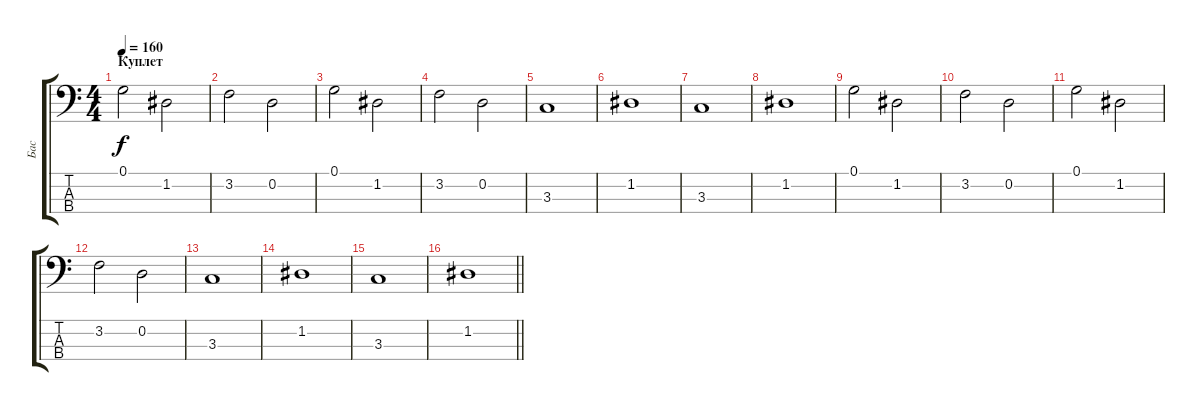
\track ("Бас" "Бас") {instrument electricbassfinger}
\staff {score tabs}
\tuning (G2 D2 A1 E1) {hide}
\ts (4 4)
\section ("" "Куплет")
\tempo 160
\clef f4
\ks c
0.1.2{dy f} 1.2.2 |
3.2.2 0.2.2 |
0.1.2 1.2.2 |
3.2.2 0.2.2 |
3.3.1 |
1.2.1 |
3.3.1 |
1.2.1 |
0.1.2 1.2.2 |
3.2.2 0.2.2 |
0.1.2 1.2.2 |
3.2.2 0.2.2 |
3.3.1 |
1.2.1 |
3.3.1 |
\barLineRight lightlight
1.2.1
